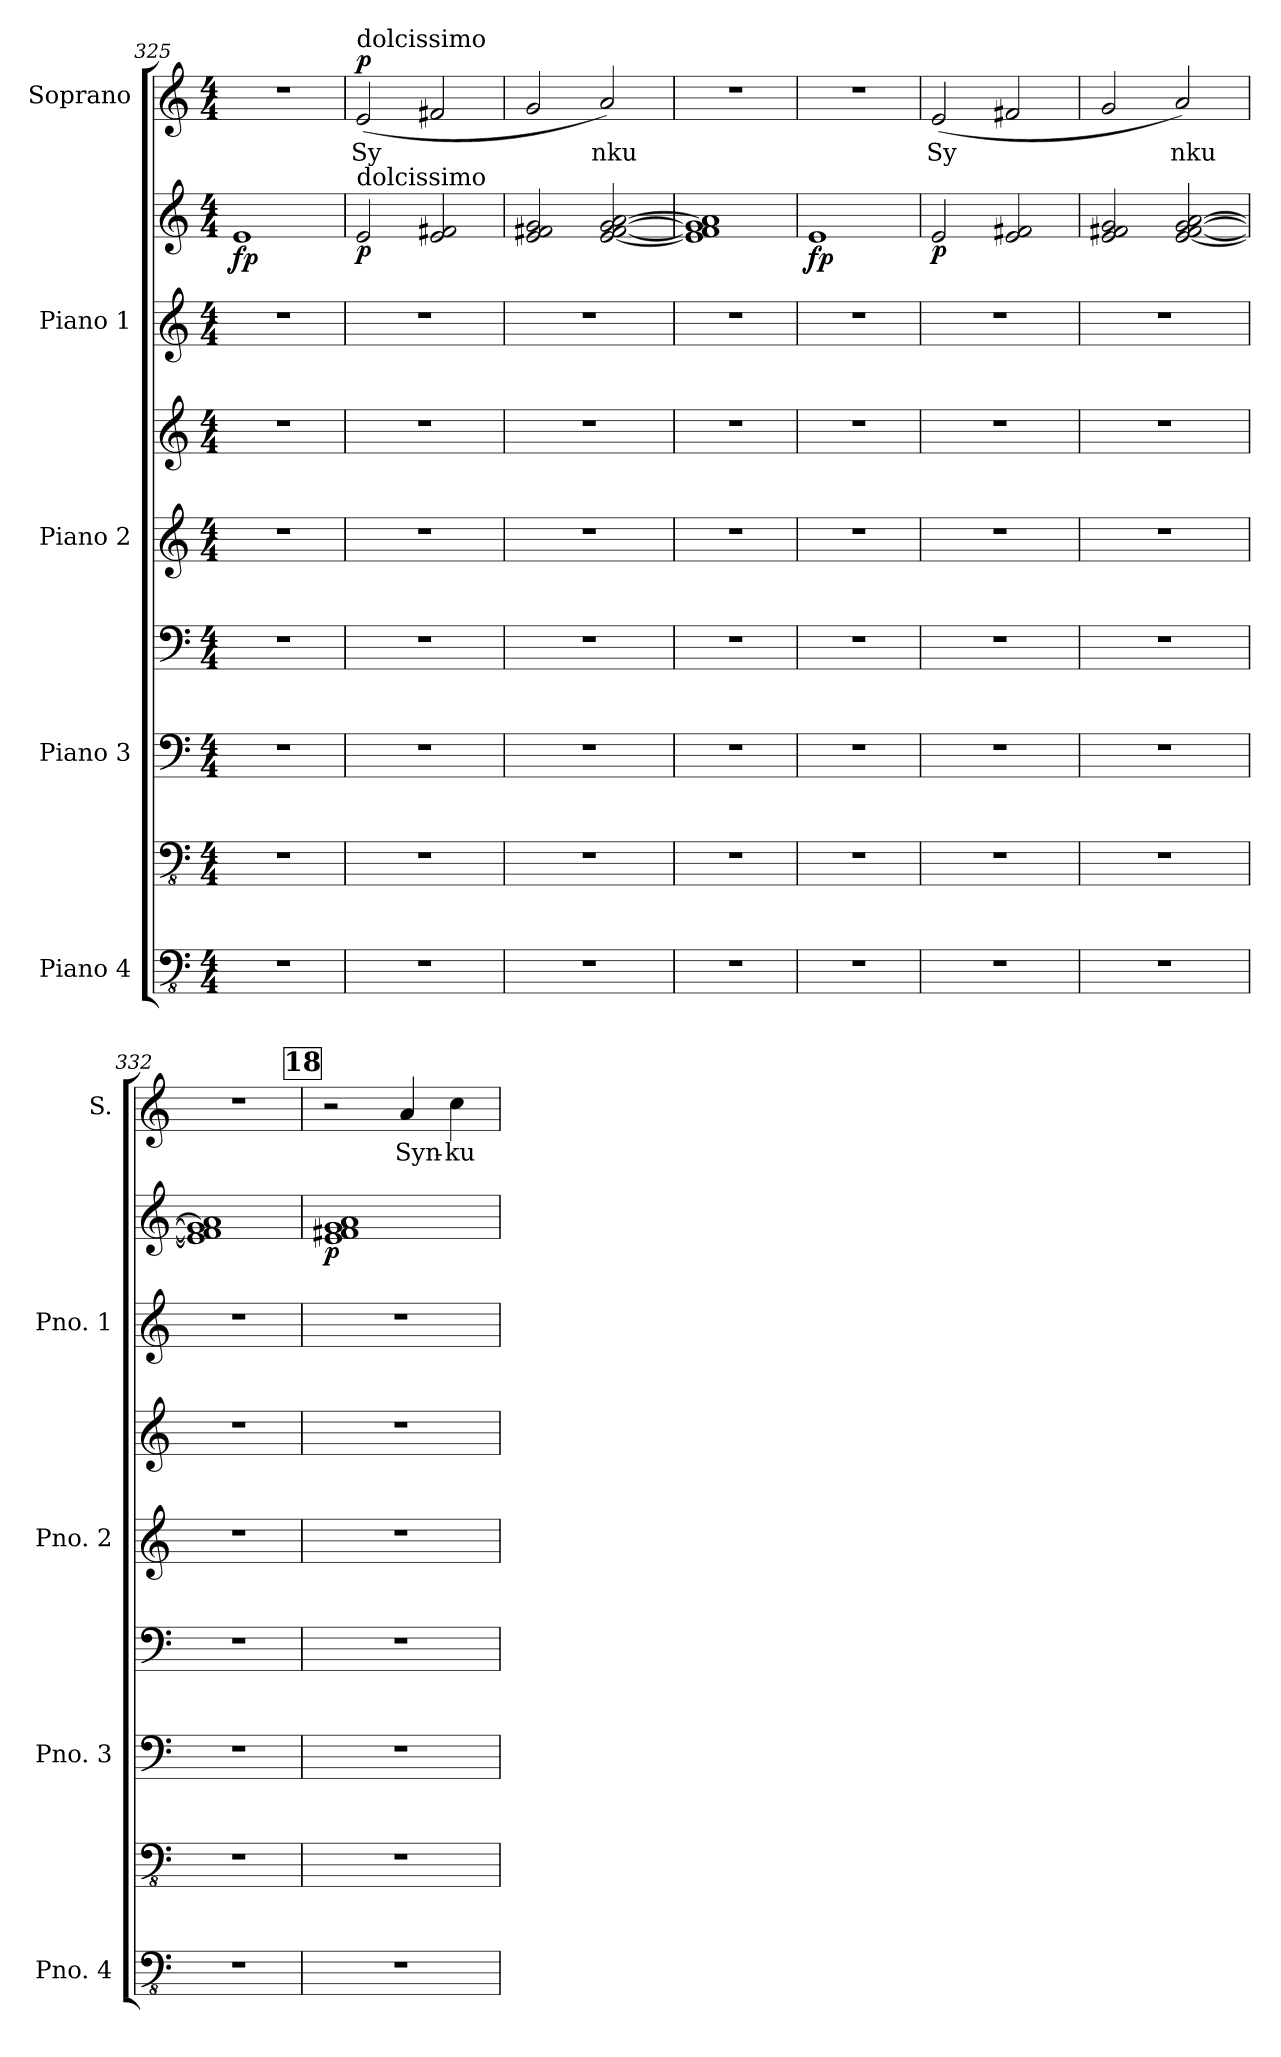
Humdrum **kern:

**kern	**kern	**kern	**kern	**kern	**kern	**kern	**kern	**dynam	**kern	**text	**dynam
*part5	*part5	*part4	*part4	*part3	*part3	*part2	*part2	*part2	*part1	*part1	*part1
*staff9	*staff8	*staff7	*staff6	*staff5	*staff4	*staff3	*staff2	*staff2/3	*staff1	*staff1	*staff1
*I"Piano 4	*	*I"Piano 3	*	*I"Piano 2	*	*I"Piano 1	*	*	*I"Soprano	*	*
*I'Pno. 4	*	*I'Pno. 3	*	*I'Pno. 2	*	*I'Pno. 1	*	*	*I'S.	*	*
*clefFv4	*clefFv4	*clefF4	*clefF4	*clefG2	*clefG2	*clefG2	*clefG2	*	*clefG2	*	*
*ITrd7c12	*ITrd7c12	*	*	*	*	*	*	*	*	*	*
*k[]	*k[]	*k[]	*k[]	*k[]	*k[]	*k[]	*k[]	*	*k[]	*	*
*C:	*C:	*C:	*C:	*C:	*C:	*C:	*C:	*	*C:	*	*
*M4/4	*M4/4	*M4/4	*M4/4	*M4/4	*M4/4	*M4/4	*M4/4	*	*M4/4	*	*
=325	=325	=325	=325	=325	=325	=325	=325	=325	=325	=325	=325
!	!	!	!	!	!	!	!	!LO:DY:b	!	!	!
1r	1r	1r	1r	1r	1r	1r	1e	fp	1r	.	.
!!LO:PB:g=z
=326	=326	=326	=326	=326	=326	=326	=326	=326	=326	=326	=326
!	!	!	!	!	!	!	!	!	!LO:TX:a:t=dolcissimo	!	!
!	!	!	!	!	!	!	!LO:TX:a:t=dolcissimo	!	!	!	!
!	!	!	!	!	!	!	!	!LO:DY:b	!	!LO:LY:b	!LO:DY:b
1r	1r	1r	1r	1r	1r	1r	2e/	p	(2e/	Sy	p
.	.	.	.	.	.	.	2f#X/ 2e/	.	2f#X/	.	.
=327	=327	=327	=327	=327	=327	=327	=327	=327	=327	=327	=327
1r	1r	1r	1r	1r	1r	1r	2g/ 2f#X/ 2e/	.	2g/	.	.
!	!	!	!	!	!	!	!	!	!	!LO:LY:b	!
.	.	.	.	.	.	.	[>2a/ [>2g/ [<2f#/ [<2e/	.	2a/)	nku	.
=328	=328	=328	=328	=328	=328	=328	=328	=328	=328	=328	=328
1r	1r	1r	1r	1r	1r	1r	1a] 1g] 1f#] 1e]	.	1r	.	.
=329	=329	=329	=329	=329	=329	=329	=329	=329	=329	=329	=329
!	!	!	!	!	!	!	!	!LO:DY:b	!	!	!
1r	1r	1r	1r	1r	1r	1r	1e	fp	1r	.	.
=330	=330	=330	=330	=330	=330	=330	=330	=330	=330	=330	=330
!	!	!	!	!	!	!	!	!LO:DY:b	!	!LO:LY:b	!
1r	1r	1r	1r	1r	1r	1r	2e/	p	(2e/	Sy	.
.	.	.	.	.	.	.	2f#X/ 2e/	.	2f#X/	.	.
=331	=331	=331	=331	=331	=331	=331	=331	=331	=331	=331	=331
1r	1r	1r	1r	1r	1r	1r	2g/ 2f#X/ 2e/	.	2g/	.	.
!	!	!	!	!	!	!	!	!	!	!LO:LY:b	!
.	.	.	.	.	.	.	[>2a/ [>2g/ [<2f#/ [<2e/	.	2a/)	nku	.
=332	=332	=332	=332	=332	=332	=332	=332	=332	=332	=332	=332
1r	1r	1r	1r	1r	1r	1r	1a] 1g] 1f#] 1e]	.	1r	.	.
!!LO:REH:place=s1:a:t=18
=333	=333	=333	=333	=333	=333	=333	=333	=333	=333	=333	=333
!	!	!	!	!	!	!	!	!LO:DY:b	!	!	!
1r	1r	1r	1r	1r	1r	1r	1a 1g 1f#X 1e	p	2r	.	.
!	!	!	!	!	!	!	!	!	!	!LO:LY:b	!
.	.	.	.	.	.	.	.	.	4a/	Syn-	.
!	!	!	!	!	!	!	!	!	!	!LO:LY:b	!
.	.	.	.	.	.	.	.	.	4cc\	-ku	.
=	=	=	=	=	=	=	=	=	=	=	=
*-	*-	*-	*-	*-	*-	*-	*-	*-	*-	*-	*-
